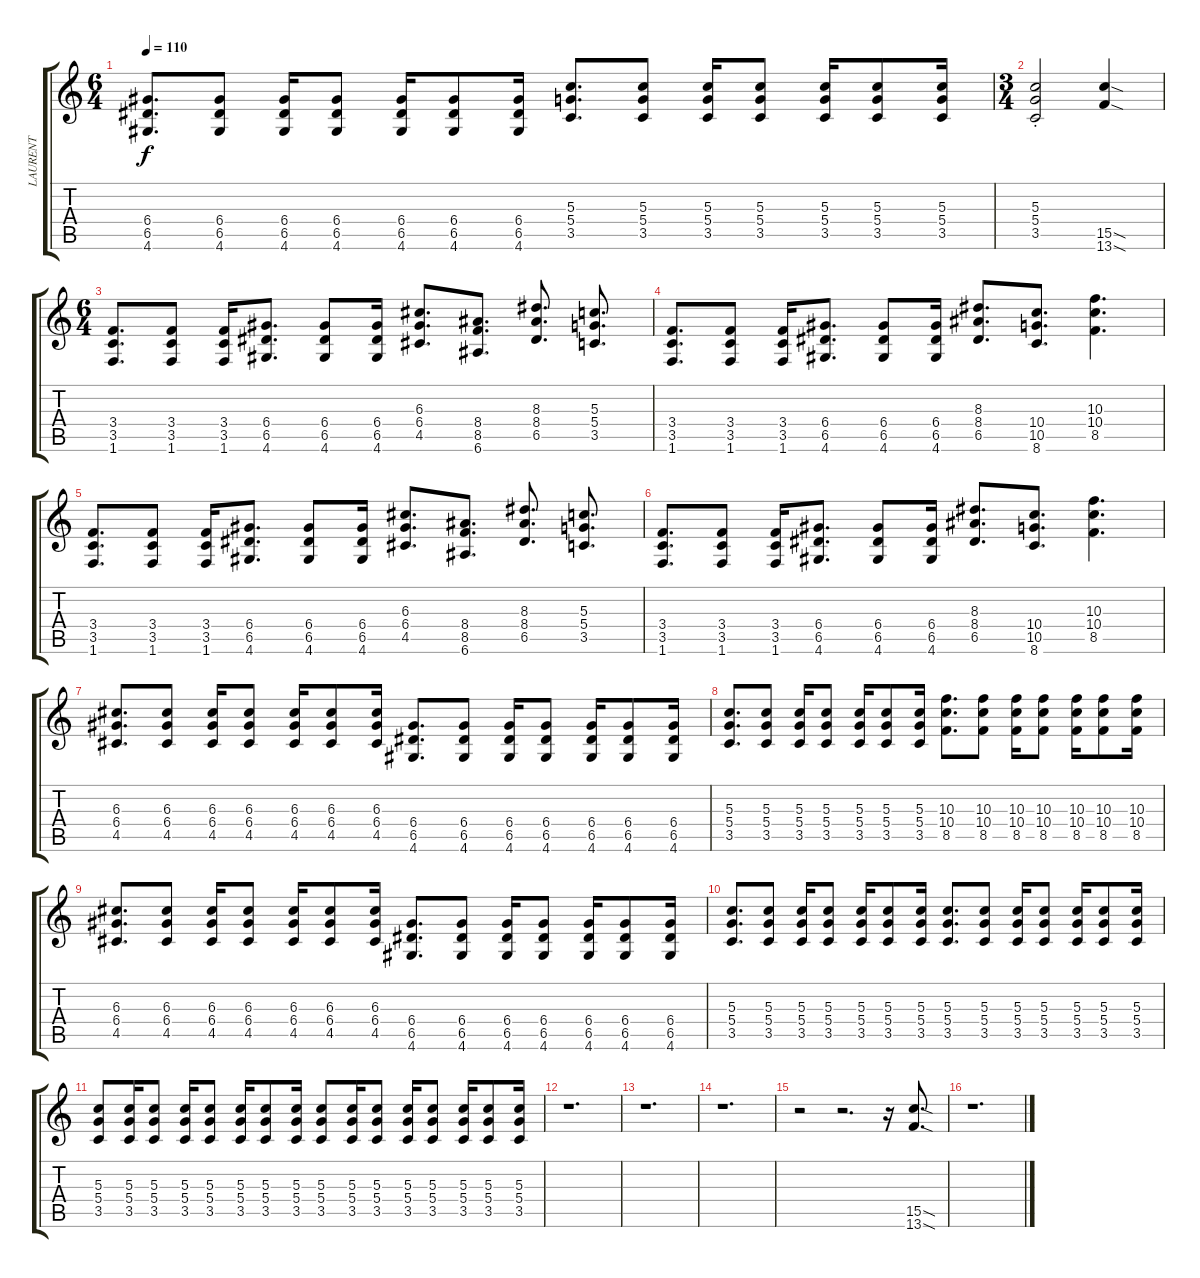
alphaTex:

\track ("LAURENT" "LAURENT") {instrument distortionguitar}
\staff {score tabs}
\tuning (E4 B3 G3 D3 A2 E2) {hide}
\ts (6 4)
\tempo 110
\clef g2
\ks c
(6.4 6.5 4.6).8{d dy f} (6.4 6.5 4.6).8 (6.4 6.5 4.6).16 (6.4 6.5 4.6).8 (6.4 6.5 4.6).16 (6.4 6.5 4.6).8 (6.4 6.5 4.6).16 (5.3 5.4 3.5).8{d} (5.3 5.4 3.5).8 (5.3 5.4 3.5).16 (5.3 5.4 3.5).8 (5.3 5.4 3.5).16 (5.3 5.4 3.5).8 (5.3 5.4 3.5).16 |
\ts (3 4)
(5.3{st} 5.4{st} 3.5{st}).2 (15.5{sod} 13.6{sod}).4 |
\ts (6 4)
(3.4 3.5 1.6).8{d} (3.4 3.5 1.6).8 (3.4 3.5 1.6).16 (6.4 6.5 4.6).8{d} (6.4 6.5 4.6).8 (6.4 6.5 4.6).16 (6.3 6.4 4.5).8{d} (8.4 8.5 6.6).8{d} (8.3 8.4 6.5).8{d} (5.3 5.4 3.5).8{d} |
(3.4 3.5 1.6).8{d} (3.4 3.5 1.6).8 (3.4 3.5 1.6).16 (6.4 6.5 4.6).8{d} (6.4 6.5 4.6).8 (6.4 6.5 4.6).16 (8.3 8.4 6.5).8{d} (10.4 10.5 8.6).8{d} (10.3 10.4 8.5).4{d} |
(3.4 3.5 1.6).8{d} (3.4 3.5 1.6).8 (3.4 3.5 1.6).16 (6.4 6.5 4.6).8{d} (6.4 6.5 4.6).8 (6.4 6.5 4.6).16 (6.3 6.4 4.5).8{d} (8.4 8.5 6.6).8{d} (8.3 8.4 6.5).8{d} (5.3 5.4 3.5).8{d} |
(3.4 3.5 1.6).8{d} (3.4 3.5 1.6).8 (3.4 3.5 1.6).16 (6.4 6.5 4.6).8{d} (6.4 6.5 4.6).8 (6.4 6.5 4.6).16 (8.3 8.4 6.5).8{d} (10.4 10.5 8.6).8{d} (10.3 10.4 8.5).4{d} |
(6.3 6.4 4.5).8{d} (6.3 6.4 4.5).8 (6.3 6.4 4.5).16 (6.3 6.4 4.5).8 (6.3 6.4 4.5).16 (6.3 6.4 4.5).8 (6.3 6.4 4.5).16 (6.4 6.5 4.6).8{d} (6.4 6.5 4.6).8 (6.4 6.5 4.6).16 (6.4 6.5 4.6).8 (6.4 6.5 4.6).16 (6.4 6.5 4.6).8 (6.4 6.5 4.6).16 |
(5.3 5.4 3.5).8{d} (5.3 5.4 3.5).8 (5.3 5.4 3.5).16 (5.3 5.4 3.5).8 (5.3 5.4 3.5).16 (5.3 5.4 3.5).8 (5.3 5.4 3.5).16 (10.3 10.4 8.5).8{d} (10.3 10.4 8.5).8 (10.3 10.4 8.5).16 (10.3 10.4 8.5).8 (10.3 10.4 8.5).16 (10.3 10.4 8.5).8 (10.3 10.4 8.5).16 |
(6.3 6.4 4.5).8{d} (6.3 6.4 4.5).8 (6.3 6.4 4.5).16 (6.3 6.4 4.5).8 (6.3 6.4 4.5).16 (6.3 6.4 4.5).8 (6.3 6.4 4.5).16 (6.4 6.5 4.6).8{d} (6.4 6.5 4.6).8 (6.4 6.5 4.6).16 (6.4 6.5 4.6).8 (6.4 6.5 4.6).16 (6.4 6.5 4.6).8 (6.4 6.5 4.6).16 |
(5.3 5.4 3.5).8{d} (5.3 5.4 3.5).8 (5.3 5.4 3.5).16 (5.3 5.4 3.5).8 (5.3 5.4 3.5).16 (5.3 5.4 3.5).8 (5.3 5.4 3.5).16 (5.3 5.4 3.5).8{d} (5.3 5.4 3.5).8 (5.3 5.4 3.5).16 (5.3 5.4 3.5).8 (5.3 5.4 3.5).16 (5.3 5.4 3.5).8 (5.3 5.4 3.5).16 |
(5.3 5.4 3.5).8 (5.3 5.4 3.5).16 (5.3 5.4 3.5).8 (5.3 5.4 3.5).16 (5.3 5.4 3.5).8 (5.3 5.4 3.5).16 (5.3 5.4 3.5).8 (5.3 5.4 3.5).16 (5.3 5.4 3.5).8 (5.3 5.4 3.5).16 (5.3 5.4 3.5).8 (5.3 5.4 3.5).16 (5.3 5.4 3.5).8 (5.3 5.4 3.5).16 (5.3 5.4 3.5).8 (5.3 5.4 3.5).16 |
r.1{d} |
r.1{d} |
r.1{d} |
r.2 r.2{d} r.16 (15.5{sod} 13.6{sod}).8{d} |
r.1{d}
